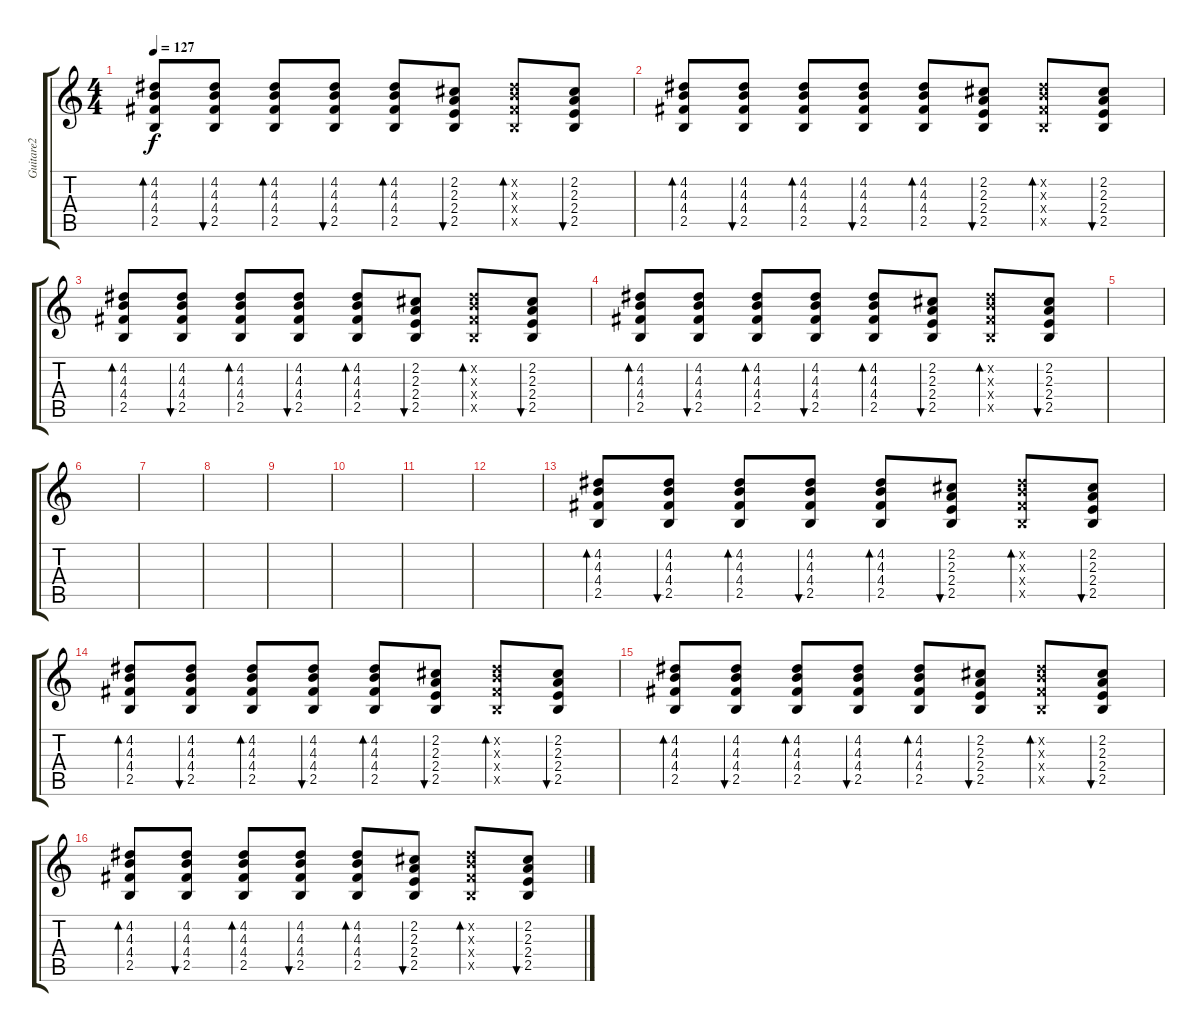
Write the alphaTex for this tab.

\track ("Guitare2" "Guitare2") {instrument acousticguitarsteel}
\staff {score tabs}
\tuning (E4 B3 G3 D3 A2 E2) {hide}
\ts (4 4)
\tempo 127
\clef g2
\ks c
(4.2 4.3 4.4 2.5).8{bd 30 dy f} (4.2 4.3 4.4 2.5).8{bu 30} (4.2 4.3 4.4 2.5).8{bd 30} (4.2 4.3 4.4 2.5).8{bu 30} (4.2 4.3 4.4 2.5).8{bd 30} (2.2 2.3 2.4 2.5).8{bu 30} (4.2{x} 4.3{x} 4.4{x} 2.5{x}).8{bd 30} (2.2 2.3 2.4 2.5).8{bu 30} |
(4.2 4.3 4.4 2.5).8{bd 30} (4.2 4.3 4.4 2.5).8{bu 30} (4.2 4.3 4.4 2.5).8{bd 30} (4.2 4.3 4.4 2.5).8{bu 30} (4.2 4.3 4.4 2.5).8{bd 30} (2.2 2.3 2.4 2.5).8{bu 30} (4.2{x} 4.3{x} 4.4{x} 2.5{x}).8{bd 30} (2.2 2.3 2.4 2.5).8{bu 30} |
(4.2 4.3 4.4 2.5).8{bd 30} (4.2 4.3 4.4 2.5).8{bu 30} (4.2 4.3 4.4 2.5).8{bd 30} (4.2 4.3 4.4 2.5).8{bu 30} (4.2 4.3 4.4 2.5).8{bd 30} (2.2 2.3 2.4 2.5).8{bu 30} (4.2{x} 4.3{x} 4.4{x} 2.5{x}).8{bd 30} (2.2 2.3 2.4 2.5).8{bu 30} |
(4.2 4.3 4.4 2.5).8{bd 30} (4.2 4.3 4.4 2.5).8{bu 30} (4.2 4.3 4.4 2.5).8{bd 30} (4.2 4.3 4.4 2.5).8{bu 30} (4.2 4.3 4.4 2.5).8{bd 30} (2.2 2.3 2.4 2.5).8{bu 30} (4.2{x} 4.3{x} 4.4{x} 2.5{x}).8{bd 30} (2.2 2.3 2.4 2.5).8{bu 30} |
|
|
|
|
|
|
|
|
(4.2 4.3 4.4 2.5).8{bd 30} (4.2 4.3 4.4 2.5).8{bu 30} (4.2 4.3 4.4 2.5).8{bd 30} (4.2 4.3 4.4 2.5).8{bu 30} (4.2 4.3 4.4 2.5).8{bd 30} (2.2 2.3 2.4 2.5).8{bu 30} (4.2{x} 4.3{x} 4.4{x} 2.5{x}).8{bd 30} (2.2 2.3 2.4 2.5).8{bu 30} |
(4.2 4.3 4.4 2.5).8{bd 30} (4.2 4.3 4.4 2.5).8{bu 30} (4.2 4.3 4.4 2.5).8{bd 30} (4.2 4.3 4.4 2.5).8{bu 30} (4.2 4.3 4.4 2.5).8{bd 30} (2.2 2.3 2.4 2.5).8{bu 30} (4.2{x} 4.3{x} 4.4{x} 2.5{x}).8{bd 30} (2.2 2.3 2.4 2.5).8{bu 30} |
(4.2 4.3 4.4 2.5).8{bd 30} (4.2 4.3 4.4 2.5).8{bu 30} (4.2 4.3 4.4 2.5).8{bd 30} (4.2 4.3 4.4 2.5).8{bu 30} (4.2 4.3 4.4 2.5).8{bd 30} (2.2 2.3 2.4 2.5).8{bu 30} (4.2{x} 4.3{x} 4.4{x} 2.5{x}).8{bd 30} (2.2 2.3 2.4 2.5).8{bu 30} |
(4.2 4.3 4.4 2.5).8{bd 30} (4.2 4.3 4.4 2.5).8{bu 30} (4.2 4.3 4.4 2.5).8{bd 30} (4.2 4.3 4.4 2.5).8{bu 30} (4.2 4.3 4.4 2.5).8{bd 30} (2.2 2.3 2.4 2.5).8{bu 30} (4.2{x} 4.3{x} 4.4{x} 2.5{x}).8{bd 30} (2.2 2.3 2.4 2.5).8{bu 30}
